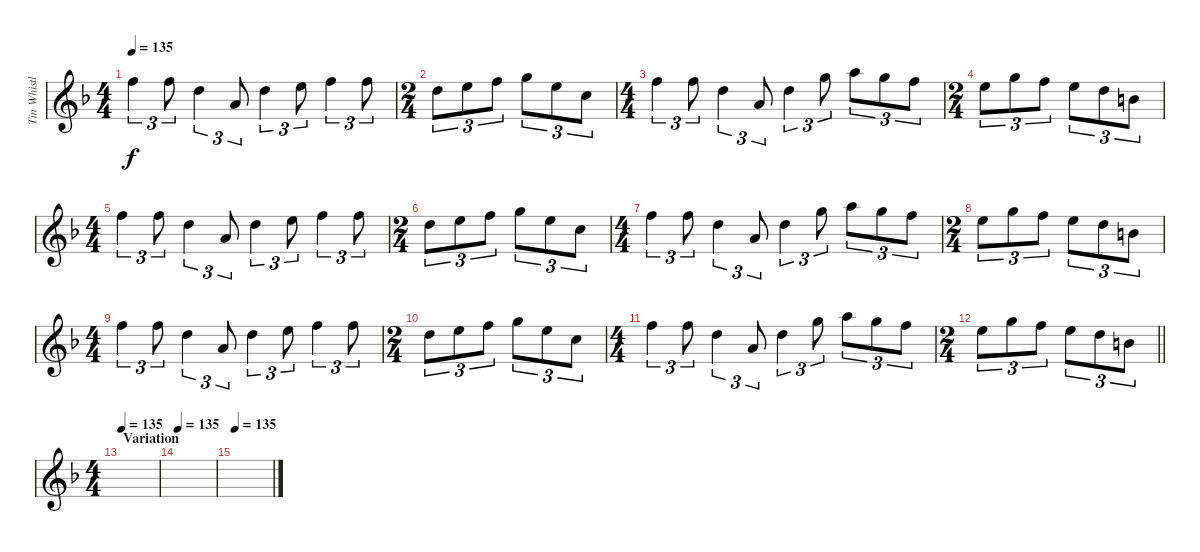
\track ("Tin Whistle" "Tin Whistl") {instrument piccolo}
\staff {score}
\tuning (E4 B3 G3 D3 A2 D2) {hide}
\ts (4 4)
\tempo 135
\clef g2
\ks dminor
13.1.4{tu (3 2) dy f} 13.1.8{tu (3 2)} 10.1.4{tu (3 2)} 10.2.8{tu (3 2)} 10.1.4{tu (3 2)} 12.1.8{tu (3 2)} 13.1.4{tu (3 2)} 13.1.8{tu (3 2)} |
\ts (2 4)
10.1.8{tu (3 2)} 12.1.8{tu (3 2)} 13.1.8{tu (3 2)} 15.1.8{tu (3 2)} 12.1.8{tu (3 2)} 13.2.8{tu (3 2)} |
\ts (4 4)
13.1.4{tu (3 2)} 13.1.8{tu (3 2)} 10.1.4{tu (3 2)} 10.2.8{tu (3 2)} 10.1.4{tu (3 2)} 15.1.8{tu (3 2)} 17.1.8{tu (3 2)} 15.1.8{tu (3 2)} 13.1.8{tu (3 2)} |
\ts (2 4)
12.1.8{tu (3 2)} 15.1.8{tu (3 2)} 13.1.8{tu (3 2)} 12.1.8{tu (3 2)} 10.1.8{tu (3 2)} 12.2.8{tu (3 2)} |
\ts (4 4)
13.1.4{tu (3 2)} 13.1.8{tu (3 2)} 10.1.4{tu (3 2)} 10.2.8{tu (3 2)} 10.1.4{tu (3 2)} 12.1.8{tu (3 2)} 13.1.4{tu (3 2)} 13.1.8{tu (3 2)} |
\ts (2 4)
10.1.8{tu (3 2)} 12.1.8{tu (3 2)} 13.1.8{tu (3 2)} 15.1.8{tu (3 2)} 12.1.8{tu (3 2)} 13.2.8{tu (3 2)} |
\ts (4 4)
13.1.4{tu (3 2)} 13.1.8{tu (3 2)} 10.1.4{tu (3 2)} 10.2.8{tu (3 2)} 10.1.4{tu (3 2)} 15.1.8{tu (3 2)} 17.1.8{tu (3 2)} 15.1.8{tu (3 2)} 13.1.8{tu (3 2)} |
\ts (2 4)
12.1.8{tu (3 2)} 15.1.8{tu (3 2)} 13.1.8{tu (3 2)} 12.1.8{tu (3 2)} 10.1.8{tu (3 2)} 12.2.8{tu (3 2)} |
\ts (4 4)
13.1.4{tu (3 2)} 13.1.8{tu (3 2)} 10.1.4{tu (3 2)} 10.2.8{tu (3 2)} 10.1.4{tu (3 2)} 12.1.8{tu (3 2)} 13.1.4{tu (3 2)} 13.1.8{tu (3 2)} |
\ts (2 4)
10.1.8{tu (3 2)} 12.1.8{tu (3 2)} 13.1.8{tu (3 2)} 15.1.8{tu (3 2)} 12.1.8{tu (3 2)} 13.2.8{tu (3 2)} |
\ts (4 4)
13.1.4{tu (3 2)} 13.1.8{tu (3 2)} 10.1.4{tu (3 2)} 10.2.8{tu (3 2)} 10.1.4{tu (3 2)} 15.1.8{tu (3 2)} 17.1.8{tu (3 2)} 15.1.8{tu (3 2)} 13.1.8{tu (3 2)} |
\ts (2 4)
\barLineRight lightlight
12.1.8{tu (3 2)} 15.1.8{tu (3 2)} 13.1.8{tu (3 2)} 12.1.8{tu (3 2)} 10.1.8{tu (3 2)} 12.2.8{tu (3 2)} |
\ts (4 4)
\section ("" "Variation")
\tempo 135
|
\tempo 135
|
\tempo 135
